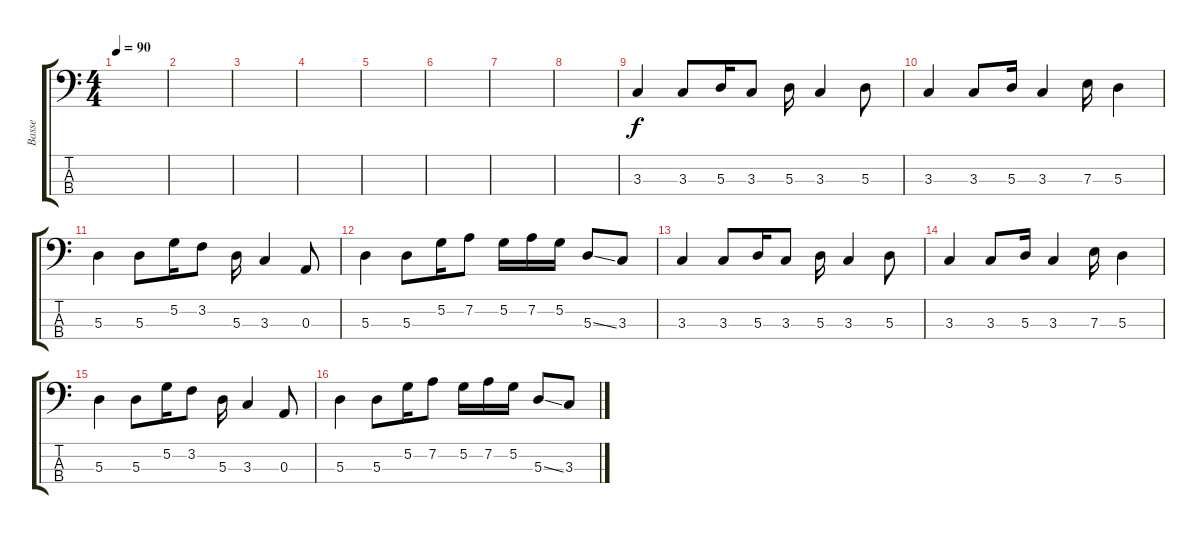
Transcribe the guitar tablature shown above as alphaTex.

\track ("Basse" "Basse") {instrument slapbass1}
\staff {score tabs}
\tuning (G2 D2 A1 E1) {hide}
\ts (4 4)
\tempo 90
\clef f4
\ks c
|
|
|
|
|
|
|
|
3.3.4 3.3.8 5.3.16 3.3.8 5.3.16 3.3.4 5.3.8 |
3.3.4 3.3.8 5.3.16 3.3.4 7.3.16 5.3.4 |
5.3.4 5.3.8 5.2.16 3.2.8 5.3.16 3.3.4 0.3.8 |
5.3.4 5.3.8 5.2.16 7.2.8 5.2.16 7.2.16 5.2.16 5.3{ss}.8 3.3.8 |
3.3.4 3.3.8 5.3.16 3.3.8 5.3.16 3.3.4 5.3.8 |
3.3.4 3.3.8 5.3.16 3.3.4 7.3.16 5.3.4 |
5.3.4 5.3.8 5.2.16 3.2.8 5.3.16 3.3.4 0.3.8 |
5.3.4 5.3.8 5.2.16 7.2.8 5.2.16 7.2.16 5.2.16 5.3{ss}.8 3.3.8
